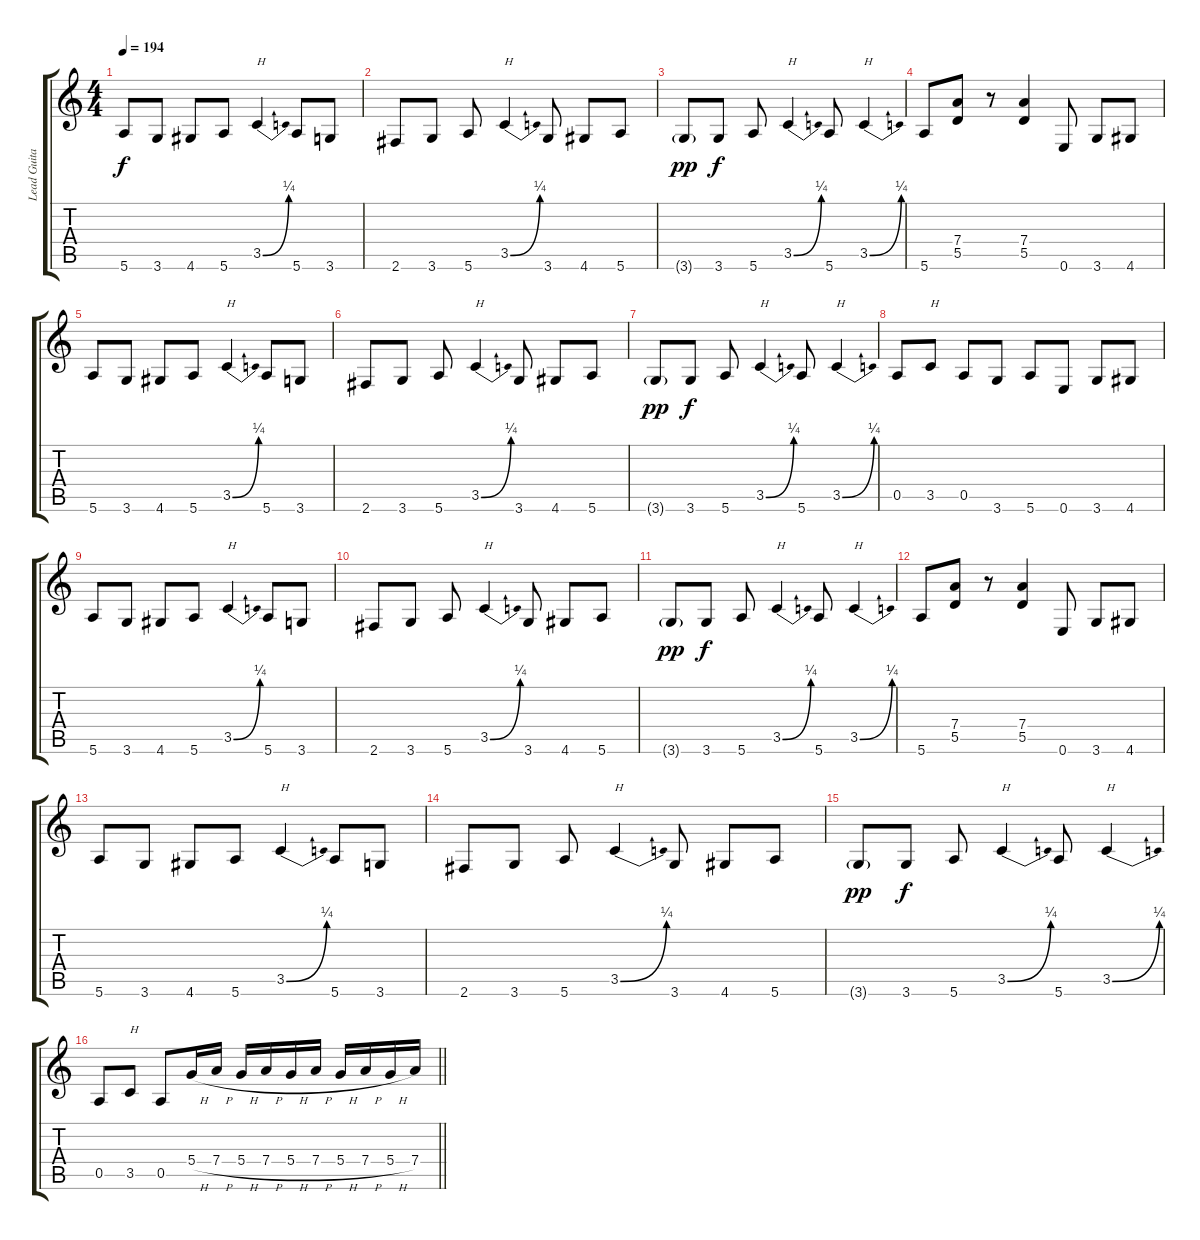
\track ("Lead Guitar 1" "Lead Guita") {instrument overdrivenguitar}
\staff {score tabs}
\tuning (E4 B3 G3 D3 A2 E2) {hide}
\ts (4 4)
\tempo 194
\clef g2
\ks c
5.6.8{dy f} 3.6.8 4.6.8 5.6.8 3.5{be (bend 0 0 60 1)}.4{txt "H"} 5.6.8 3.6.8 |
2.6.8 3.6.8 5.6.8 3.5{be (bend 0 0 60 1)}.4{txt "H"} 3.6.8 4.6.8 5.6.8 |
3.6{g}.8{dy pp} 3.6.8{dy f} 5.6.8 3.5{be (bend 0 0 60 1)}.4{txt "H"} 5.6.8 3.5{be (bend 0 0 60 1)}.4{txt "H"} |
5.6.8 (7.4 5.5).8 r.8 (7.4 5.5).4 0.6.8 3.6.8 4.6.8 |
5.6.8 3.6.8 4.6.8 5.6.8 3.5{be (bend 0 0 60 1)}.4{txt "H"} 5.6.8 3.6.8 |
2.6.8 3.6.8 5.6.8 3.5{be (bend 0 0 60 1)}.4{txt "H"} 3.6.8 4.6.8 5.6.8 |
3.6{g}.8{dy pp} 3.6.8{dy f} 5.6.8 3.5{be (bend 0 0 60 1)}.4{txt "H"} 5.6.8 3.5{be (bend 0 0 60 1)}.4{txt "H"} |
0.5.8 3.5.8{txt "H"} 0.5.8 3.6.8 5.6.8 0.6.8 3.6.8 4.6.8 |
5.6.8 3.6.8 4.6.8 5.6.8 3.5{be (bend 0 0 60 1)}.4{txt "H"} 5.6.8 3.6.8 |
2.6.8 3.6.8 5.6.8 3.5{be (bend 0 0 60 1)}.4{txt "H"} 3.6.8 4.6.8 5.6.8 |
3.6{g}.8{dy pp} 3.6.8{dy f} 5.6.8 3.5{be (bend 0 0 60 1)}.4{txt "H"} 5.6.8 3.5{be (bend 0 0 60 1)}.4{txt "H"} |
5.6.8 (7.4 5.5).8 r.8 (7.4 5.5).4 0.6.8 3.6.8 4.6.8 |
5.6.8 3.6.8 4.6.8 5.6.8 3.5{be (bend 0 0 60 1)}.4{txt "H"} 5.6.8 3.6.8 |
2.6.8 3.6.8 5.6.8 3.5{be (bend 0 0 60 1)}.4{txt "H"} 3.6.8 4.6.8 5.6.8 |
3.6{g}.8{dy pp} 3.6.8{dy f} 5.6.8 3.5{be (bend 0 0 60 1)}.4{txt "H"} 5.6.8 3.5{be (bend 0 0 60 1)}.4{txt "H"} |
\barLineRight lightlight
0.5.8 3.5.8{txt "H"} 0.5.8 5.4{h}.16 7.4{h}.16 5.4{h}.16 7.4{h}.16 5.4{h}.16 7.4{h}.16 5.4{h}.16 7.4{h}.16 5.4{h}.16 7.4.16
